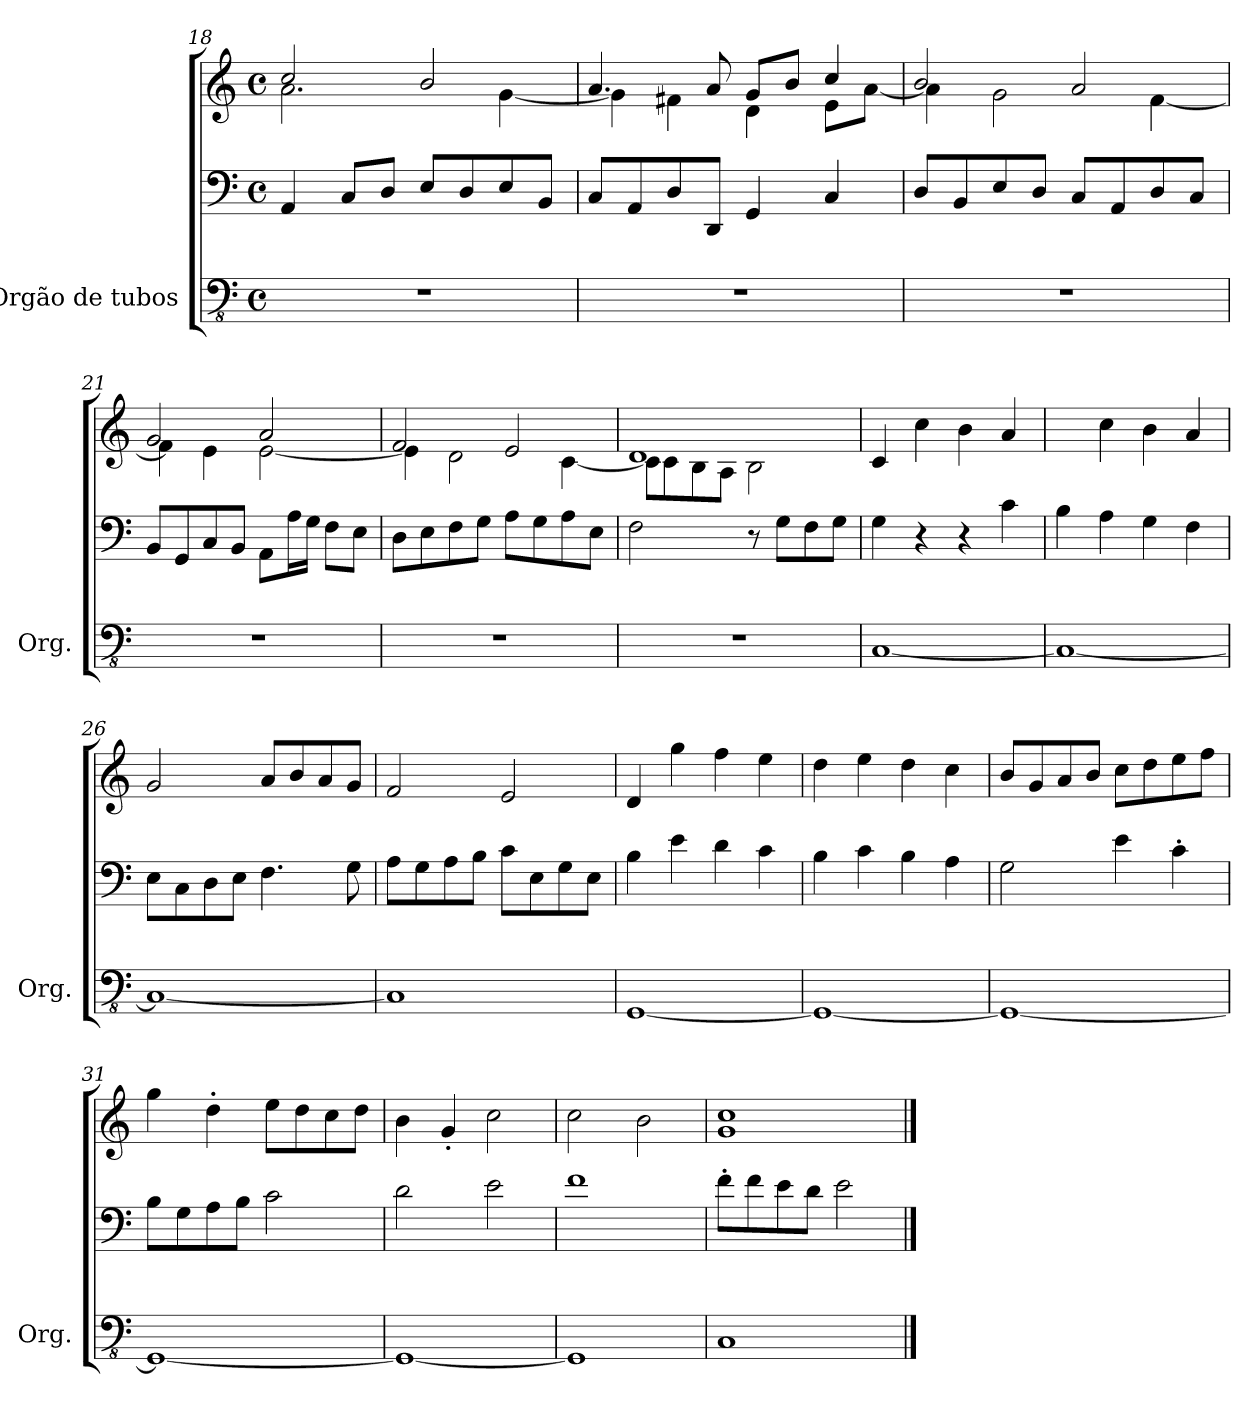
**kern	**kern	**kern
*part1	*part1	*part1
*staff3	*staff2	*staff1
*I"Orgão de tubos	*	*
*I'Org.	*	*
*clefFv4	*clefF4	*clefG2
*k[]	*k[]	*k[]
*M4/4	*M4/4	*M4/4
*met(c)	*met(c)	*met(c)
=18	=18	=18
*	*	*^
1r	4AA/	2cc/	2.a\
.	8C/L	.	.
.	8D/J	.	.
.	8E/L	2b/	.
.	8D/	.	.
.	8E/	.	[4g\
.	8BB/J	.	.
=19	=19	=19	=19
1r	8C/L	4.a/	4g\]
.	8AA/	.	.
.	8D/	.	4f#X\
.	8DD/J	8a/	.
.	4GG/	8g/L	4d\
.	.	8b/J	.
.	4C/	4cc/	8e\L
.	.	.	[8a\J
!!LO:LB:g=z	!!
=20	=20	=20	=20
1r	8D/L	2b/	4a\]
.	8BB/	.	.
.	8E/	.	2g\
.	8D/J	.	.
.	8C/L	2a/	.
.	8AA/	.	.
.	8D/	.	[4f\
.	8C/J	.	.
=21	=21	=21	=21
1r	8BB/L	2g/	4f\]
.	8GG/	.	.
.	8C/	.	4e\
.	8BB/J	.	.
.	8AA\L	2a/	[2e\
.	16A\L	.	.
.	16G\JJ	.	.
.	8F\L	.	.
.	8E\J	.	.
=22	=22	=22	=22
1r	8D\L	2f/	4e\]
.	8E\	.	.
.	8F\	.	2d\
.	8G\J	.	.
.	8A\L	2e/	.
.	8G\	.	.
.	8A\	.	[4c\
.	8E\J	.	.
=23	=23	=23	=23
1r	2F\	1d	8c\L]
.	.	.	8c\
.	.	.	8B\
.	.	.	8A\J
.	8r	.	2B\
.	8G\L	.	.
.	8F\	.	.
.	8G\J	.	.
*	*	*v	*v
=24	=24	=24
[1CC	4G\	4c/
.	4r	4cc\
.	4r	4b\
.	4c\	4a/
!!LO:PB:g=z
=25	=25	=25
1CC_	4B\	4g/yy
.	4A\	4cc\
.	4G\	4b\
.	4F\	4a/
=26	=26	=26
1CC_	8E\L	2g/
.	8C\	.
.	8D\	.
.	8E\J	.
.	4.F\	8a/L
.	.	8b/
.	.	8a/
.	8G\	8g/J
=27	=27	=27
1CC]	8A\L	2f/
.	8G\	.
.	8A\	.
.	8B\J	.
.	8c\L	2e/
.	8E\	.
.	8G\	.
.	8E\J	.
=28	=28	=28
[1GGG	4B\	4d/
.	4e\	4gg\
.	4d\	4ff\
.	4c\	4ee\
=29	=29	=29
1GGG_	4B\	4dd\
.	4c\	4ee\
.	4B\	4dd\
.	4A\	4cc\
=30	=30	=30
1GGG_	2G\	8b/L
.	.	8g/
.	.	8a/
.	.	8b/J
.	4e\	8cc\L
.	.	8dd\
.	4c'\	8ee\
.	.	8ff\J
!!LO:LB:g=z
=31	=31	=31
1GGG_	8B\L	4gg\
.	8G\	.
.	8A\	4dd'\
.	8B\J	.
.	2c\	8ee\L
.	.	8dd\
.	.	8cc\
.	.	8dd\J
=32	=32	=32
1GGG_	2d\	4b\
.	.	4g'/
.	2e\	2cc\
=33	=33	=33
1GGG]	1f	2cc\
.	.	2b\
=34	=34	=34
*	*	*MM60
1CC	8f'\L	1g 1cc
.	8f\	.
.	8e\	.
.	8d\J	.
.	2e\	.
==	==	==
*-	*-	*-
